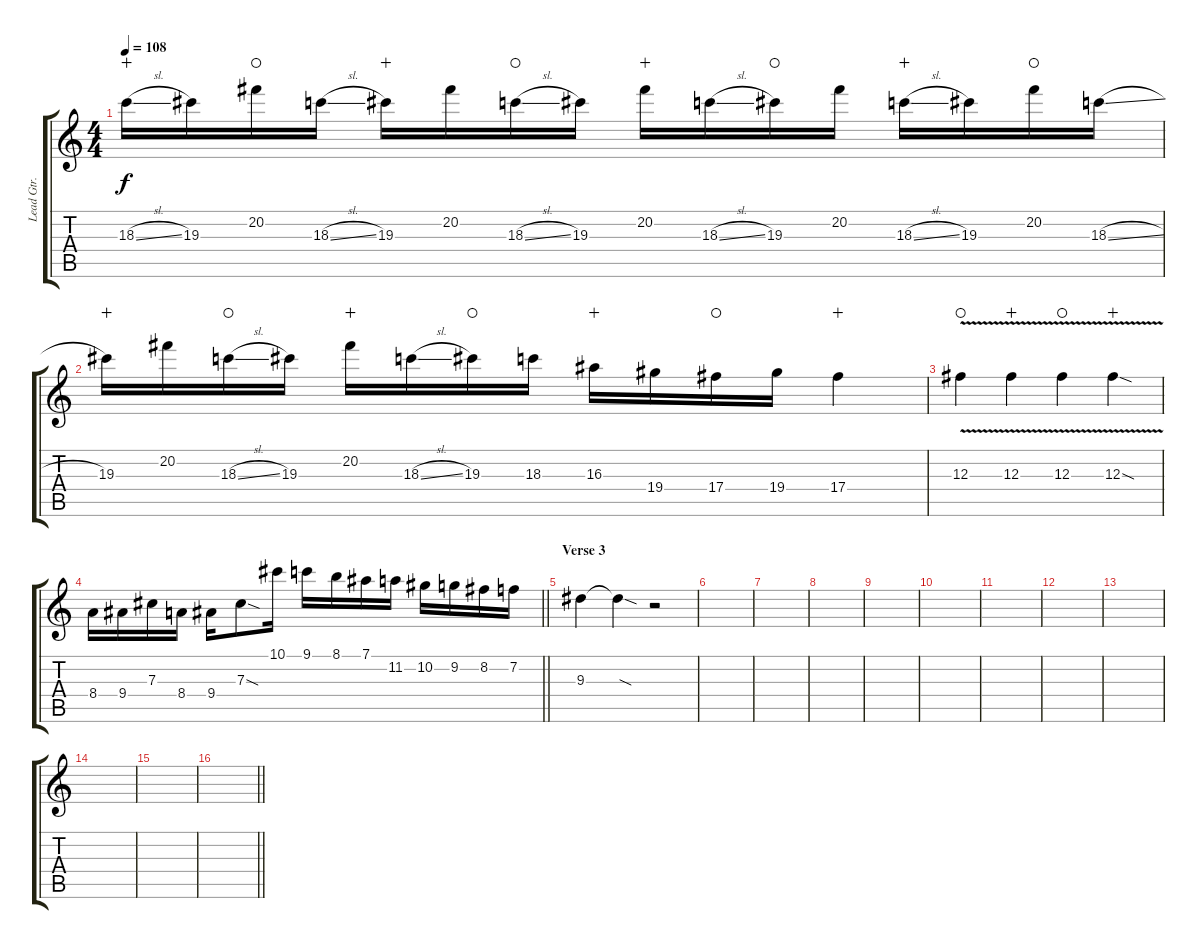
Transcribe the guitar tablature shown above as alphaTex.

\track ("Lead Gtr." "Lead Gtr.") {instrument distortionguitar}
\staff {score tabs}
\tuning (Eb4 Bb3 Gb3 Db3 Ab2 Eb2) {hide}
\ts (4 4)
\tempo 108
\clef g2
\ks c
18.3{sl}.16{dy f wahc} 19.3.16 20.2.16{waho} 18.3{sl}.16 19.3.16{wahc} 20.2.16 18.3{sl}.16{waho} 19.3.16 20.2.16{wahc} 18.3{sl}.16 19.3.16{waho} 20.2.16 18.3{sl}.16{wahc} 19.3.16 20.2.16{waho} 18.3{sl}.16 |
19.3.16{wahc} 20.2.16 18.3{sl}.16{waho} 19.3.16 20.2.16{wahc} 18.3{sl}.16 19.3.16{waho} 18.3.16 16.3.16{wahc} 19.4.16 17.4.16{waho} 19.4.16 17.4.4{wahc} |
12.3{v}.4{waho} 12.3{v}.4{wahc} 12.3{v}.4{waho} 12.3{v sod}.4{wahc} |
\barLineRight lightlight
8.4.16 9.4.16 7.3.16 8.4.16 9.4.16 7.3{sod}.8 10.1.16 9.1.16 8.1.16 7.1.16 11.2.16 10.2.16 9.2.16 8.2.16 7.2.16 |
\section ("" "Verse 3")
9.3.4 9.3{sod t}.4 r.2 |
|
|
|
|
|
|
|
|
|
|
\barLineRight lightlight
